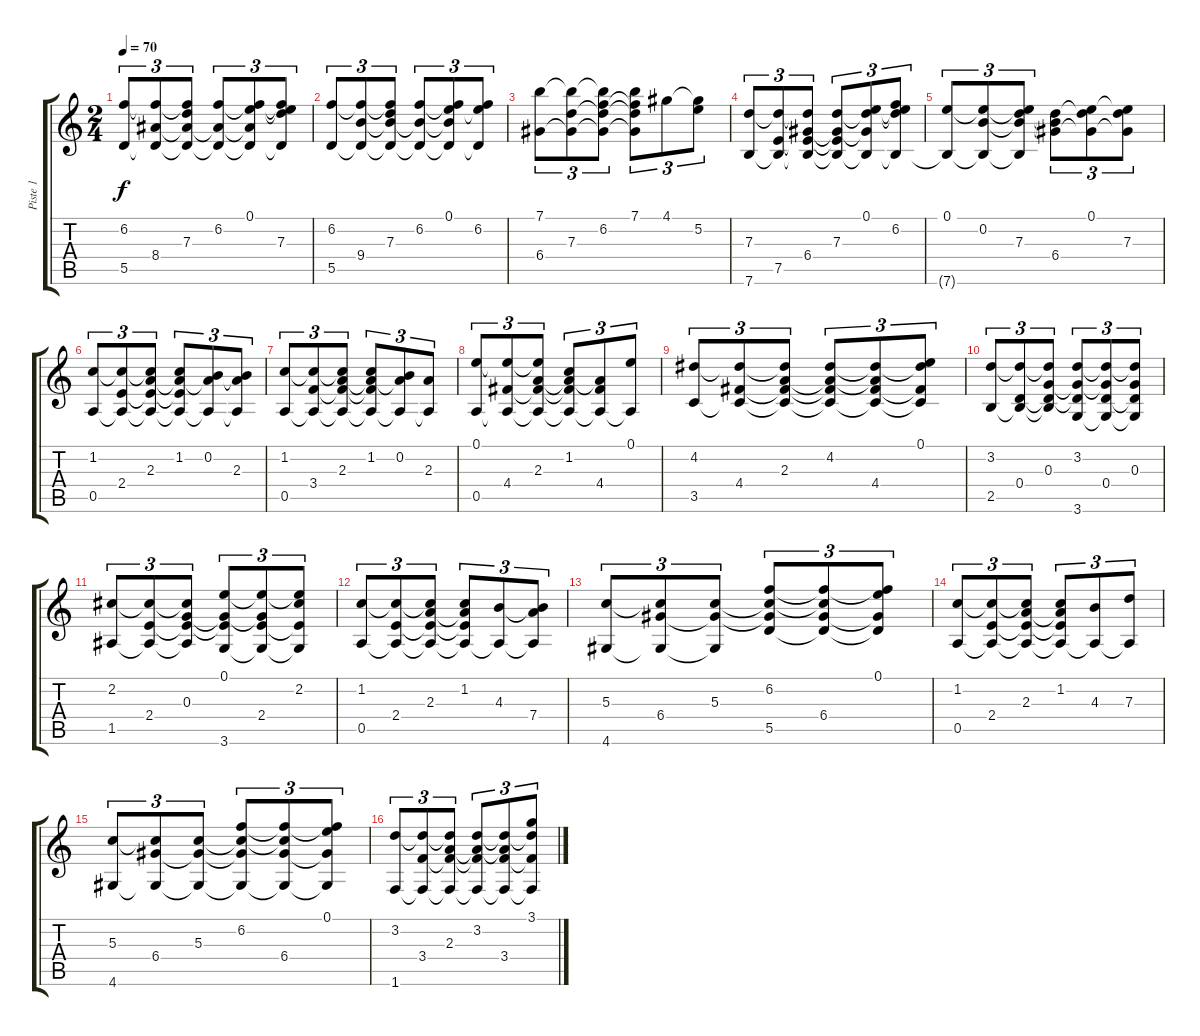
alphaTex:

\track ("Piste 1" "Piste 1") {instrument acousticguitarnylon}
\staff {score tabs}
\tuning (E4 B3 G3 D3 A2 E2) {hide}
\ts (2 4)
\tempo 70
\clef g2
\ks c
(6.2 5.5).8{tu (3 2) dy f} (6.2{t} 8.4 5.5{t}).8{tu (3 2)} (6.2{t} 7.3 8.4{t} 5.5{t}).8{tu (3 2)} (6.2 8.4{t} 5.5{t}).8{tu (3 2)} (0.1 6.2{t} 8.4{t} 5.5{t}).8{tu (3 2)} (0.1{t} 6.2{t} 7.3 5.5{t}).8{tu (3 2)} |
(6.2 5.5).8{tu (3 2)} (6.2{t} 9.4 5.5{t}).8{tu (3 2)} (6.2{t} 7.3 9.4{t} 5.5{t}).8{tu (3 2)} (6.2 9.4{t} 5.5{t}).8{tu (3 2)} (0.1 6.2{t} 9.4{t} 5.5{t}).8{tu (3 2)} (0.1{t} 6.2 5.5{t}).8{tu (3 2)} |
(7.1 6.4).8{tu (3 2)} (7.1{t} 7.3 6.4{t}).8{tu (3 2)} (7.1{t} 6.2 7.3{t} 6.4{t}).8{tu (3 2)} (7.1 6.2{t} 7.3{t} 6.4{t}).8{tu (3 2)} 4.1.8{tu (3 2)} (4.1{t} 5.2).8{tu (3 2)} |
(7.3 7.6).8{tu (3 2)} (7.3{t} 7.5 7.6{t}).8{tu (3 2)} (7.3{t} 6.4 7.5{t} 7.6{t}).8{tu (3 2)} (7.3 6.4{t} 7.5{t} 7.6{t}).8{tu (3 2)} (0.1 7.3{t} 6.4{t} 7.6{t}).8{tu (3 2)} (0.1{t} 6.2 7.3{t} 7.6{t}).8{tu (3 2)} |
(0.1 7.6{t}).8{tu (3 2)} (0.1{t} 0.2 7.6{t}).8{tu (3 2)} (0.1{t} 0.2{t} 7.3 7.6{t}).8{tu (3 2)} (0.2{t} 7.3{t} 6.4).8{tu (3 2)} (0.1 7.3{t} 6.4{t}).8{tu (3 2)} (0.1{t} 7.3 6.4{t}).8{tu (3 2)} |
(1.2 0.5).8{tu (3 2)} (1.2{t} 2.4 0.5{t}).8{tu (3 2)} (1.2{t} 2.3 2.4{t} 0.5{t}).8{tu (3 2)} (1.2 2.3{t} 2.4{t} 0.5{t}).8{tu (3 2)} (0.2 2.3{t} 0.5{t}).8{tu (3 2)} (0.2{t} 2.3 0.5{t}).8{tu (3 2)} |
(1.2 0.5).8{tu (3 2)} (1.2{t} 3.4 0.5{t}).8{tu (3 2)} (1.2{t} 2.3 3.4{t} 0.5{t}).8{tu (3 2)} (1.2 2.3{t} 3.4{t} 0.5{t}).8{tu (3 2)} (0.2 2.3{t} 0.5{t}).8{tu (3 2)} (2.3 0.5{t}).8{tu (3 2)} |
(0.1 0.5).8{tu (3 2)} (0.1{t} 4.4 0.5{t}).8{tu (3 2)} (0.1{t} 2.3 4.4{t} 0.5{t}).8{tu (3 2)} (1.2 2.3{t} 4.4{t} 0.5{t}).8{tu (3 2)} (2.3{t} 4.4 0.5{t}).8{tu (3 2)} (0.1 0.5{t}).8{tu (3 2)} |
(4.2 3.5).8{tu (3 2)} (4.2{t} 4.4 3.5{t}).8{tu (3 2)} (4.2{t} 2.3 4.4{t} 3.5{t}).8{tu (3 2)} (4.2 2.3{t} 4.4{t} 3.5{t}).8{tu (3 2)} (4.2{t} 2.3{t} 4.4 3.5{t}).8{tu (3 2)} (0.1 4.2{t} 4.4{t} 3.5{t}).8{tu (3 2)} |
(3.2 2.5).8{tu (3 2)} (3.2{t} 0.4 2.5{t}).8{tu (3 2)} (3.2{t} 0.3 0.4{t} 2.5{t}).8{tu (3 2)} (3.2 0.3{t} 0.4{t} 3.6).8{tu (3 2)} (3.2{t} 0.3{t} 0.4 3.6{t}).8{tu (3 2)} (3.2{t} 0.3 0.4{t} 3.6{t}).8{tu (3 2)} |
(2.2 1.5).8{tu (3 2)} (2.2{t} 2.4 1.5{t}).8{tu (3 2)} (2.2{t} 0.3 2.4{t} 1.5{t}).8{tu (3 2)} (0.1 0.3{t} 2.4{t} 3.6).8{tu (3 2)} (0.1{t} 0.3{t} 2.4 3.6{t}).8{tu (3 2)} (0.1{t} 2.2 2.4{t} 3.6{t}).8{tu (3 2)} |
(1.2 0.5).8{tu (3 2)} (1.2{t} 2.4 0.5{t}).8{tu (3 2)} (1.2{t} 2.3 2.4{t} 0.5{t}).8{tu (3 2)} (1.2 2.3{t} 2.4{t} 0.5{t}).8{tu (3 2)} (4.3 0.5{t}).8{tu (3 2)} (4.3{t} 7.4 0.5{t}).8{tu (3 2)} |
(5.3 4.6).8{tu (3 2)} (5.3{t} 6.4 4.6{t}).8{tu (3 2)} (5.3 6.4{t} 4.6{t}).8{tu (3 2)} (6.2 5.3{t} 6.4{t} 5.5).8{tu (3 2)} (6.2{t} 5.3{t} 6.4 5.5{t}).8{tu (3 2)} (0.1 6.2{t} 6.4{t} 5.5{t}).8{tu (3 2)} |
(1.2 0.5).8{tu (3 2)} (1.2{t} 2.4 0.5{t}).8{tu (3 2)} (1.2{t} 2.3 2.4{t} 0.5{t}).8{tu (3 2)} (1.2 2.3{t} 2.4{t} 0.5{t}).8{tu (3 2)} (4.3 0.5{t}).8{tu (3 2)} (7.3 0.5{t}).8{tu (3 2)} |
(5.3 4.6).8{tu (3 2)} (5.3{t} 6.4 4.6{t}).8{tu (3 2)} (5.3 6.4{t} 4.6{t}).8{tu (3 2)} (6.2 5.3{t} 6.4{t} 4.6{t}).8{tu (3 2)} (6.2{t} 5.3{t} 6.4 4.6{t}).8{tu (3 2)} (0.1 6.2{t} 6.4{t} 4.6{t}).8{tu (3 2)} |
(3.2 1.6).8{tu (3 2)} (3.2{t} 3.4 1.6{t}).8{tu (3 2)} (3.2{t} 2.3 3.4{t} 1.6{t}).8{tu (3 2)} (3.2 2.3{t} 3.4{t} 1.6{t}).8{tu (3 2)} (3.2{t} 2.3{t} 3.4 1.6{t}).8{tu (3 2)} (3.1 3.2{t} 3.4{t} 1.6{t}).8{tu (3 2)}
